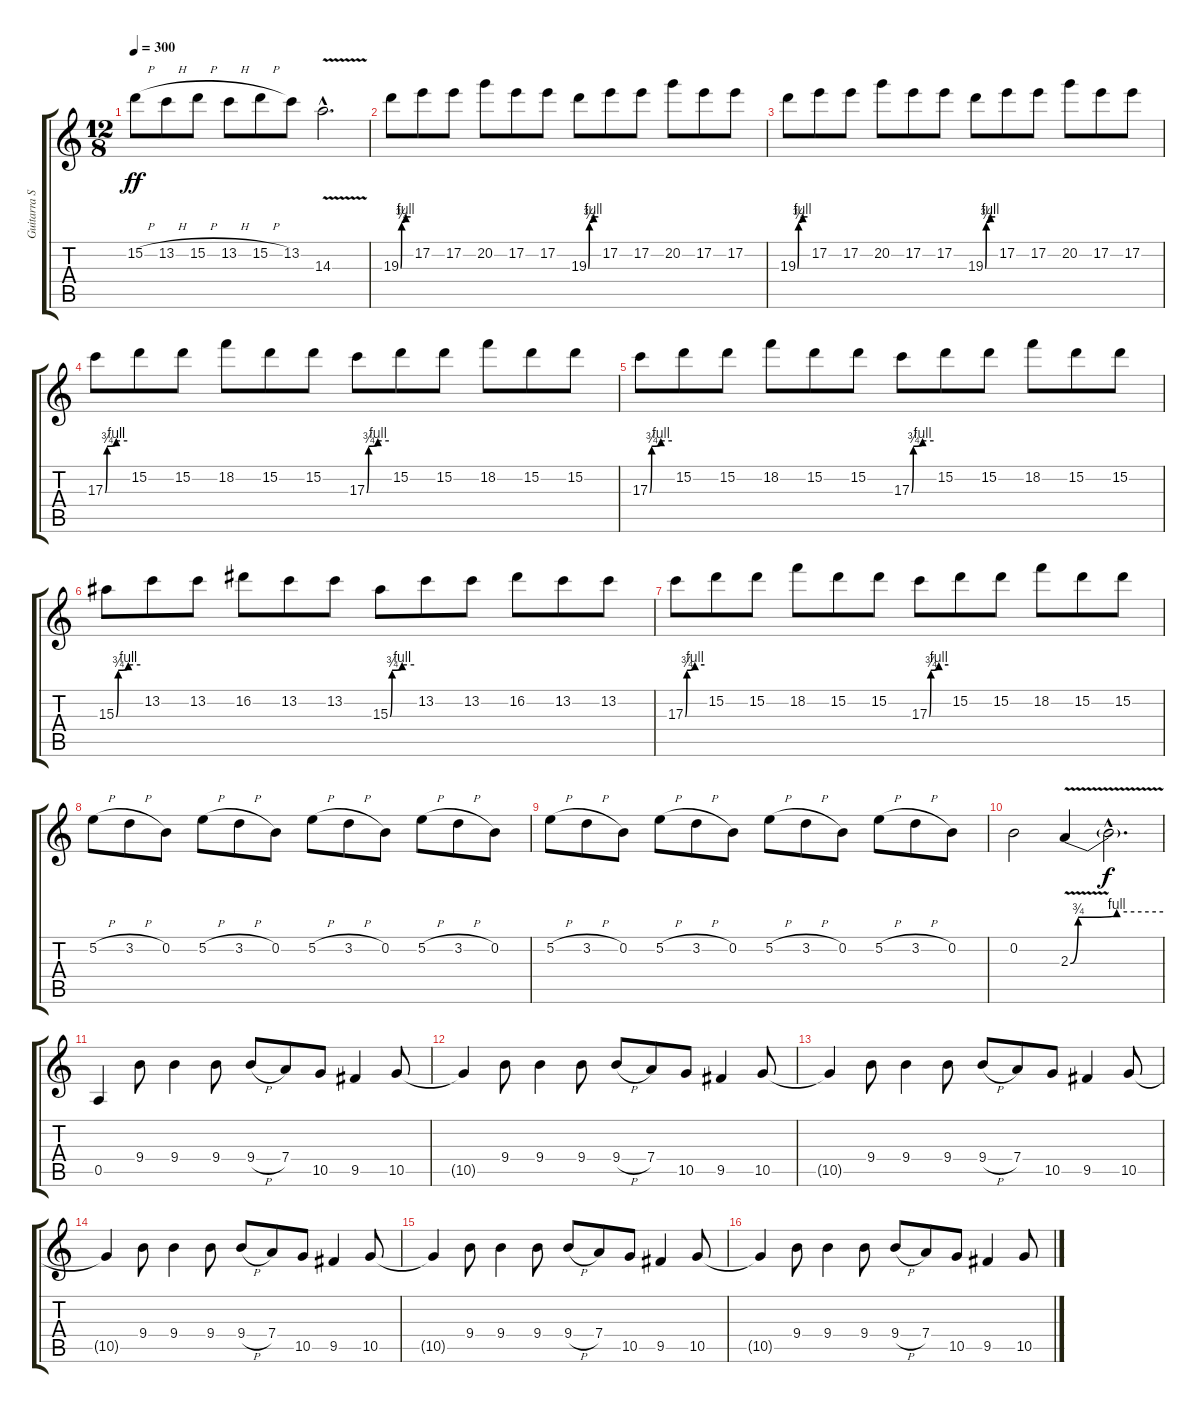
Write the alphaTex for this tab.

\track ("Guitarra Solista" "Guitarra S") {instrument distortionguitar}
\staff {score tabs}
\tuning (E4 B3 G3 D3 A2 E2) {hide}
\ts (12 8)
\tempo 300
\clef g2
\ks c
15.2{h}.8{dy ff} 13.2{h}.8 15.2{h}.8 13.2{h}.8 15.2{h}.8 13.2.8 14.3{v hac}.2{d} |
19.3{be (custom 0 0 5 3 30 4 60 4)}.8 17.2.8 17.2.8 20.2.8 17.2.8 17.2.8 19.3{be (custom 0 0 5 3 30 4 60 4)}.8 17.2.8 17.2.8 20.2.8 17.2.8 17.2.8 |
19.3{be (custom 0 0 5 3 30 4 60 4)}.8 17.2.8 17.2.8 20.2.8 17.2.8 17.2.8 19.3{be (custom 0 0 5 3 30 4 60 4)}.8 17.2.8 17.2.8 20.2.8 17.2.8 17.2.8 |
17.3{be (custom 0 0 5 3 30 4 60 4)}.8 15.2.8 15.2.8 18.2.8 15.2.8 15.2.8 17.3{be (custom 0 0 5 3 30 4 60 4)}.8 15.2.8 15.2.8 18.2.8 15.2.8 15.2.8 |
17.3{be (custom 0 0 5 3 30 4 60 4)}.8 15.2.8 15.2.8 18.2.8 15.2.8 15.2.8 17.3{be (custom 0 0 5 3 30 4 60 4)}.8 15.2.8 15.2.8 18.2.8 15.2.8 15.2.8 |
15.3{be (custom 0 0 5 3 30 4 60 4)}.8 13.2.8 13.2.8 16.2.8 13.2.8 13.2.8 15.3{be (custom 0 0 5 3 30 4 60 4)}.8 13.2.8 13.2.8 16.2.8 13.2.8 13.2.8 |
17.3{be (custom 0 0 5 3 30 4 60 4)}.8 15.2.8 15.2.8 18.2.8 15.2.8 15.2.8 17.3{be (custom 0 0 5 3 30 4 60 4)}.8 15.2.8 15.2.8 18.2.8 15.2.8 15.2.8 |
5.2{h}.8 3.2{h}.8 0.2.8 5.2{h}.8 3.2{h}.8 0.2.8 5.2{h}.8 3.2{h}.8 0.2.8 5.2{h}.8 3.2{h}.8 0.2.8 |
5.2{h}.8 3.2{h}.8 0.2.8 5.2{h}.8 3.2{h}.8 0.2.8 5.2{h}.8 3.2{h}.8 0.2.8 5.2{h}.8 3.2{h}.8 0.2.8 |
0.2.2 2.3{be (custom 0 0 5 3 30 4 60 4) v}.4 2.3{hac t}.2{d dy f} |
0.5.4{balance 2} 9.4.8 9.4.4 9.4.8 9.4{h}.8 7.4.8 10.5.8 9.5.4 10.5.8 |
10.5{t}.4 9.4.8 9.4.4 9.4.8 9.4{h}.8 7.4.8 10.5.8 9.5.4 10.5.8 |
10.5{t}.4 9.4.8 9.4.4 9.4.8 9.4{h}.8 7.4.8 10.5.8 9.5.4 10.5.8 |
10.5{t}.4 9.4.8 9.4.4 9.4.8 9.4{h}.8 7.4.8 10.5.8 9.5.4 10.5.8 |
10.5{t}.4 9.4.8 9.4.4 9.4.8 9.4{h}.8 7.4.8 10.5.8 9.5.4 10.5.8 |
10.5{t}.4 9.4.8 9.4.4 9.4.8 9.4{h}.8 7.4.8 10.5.8 9.5.4 10.5.8
